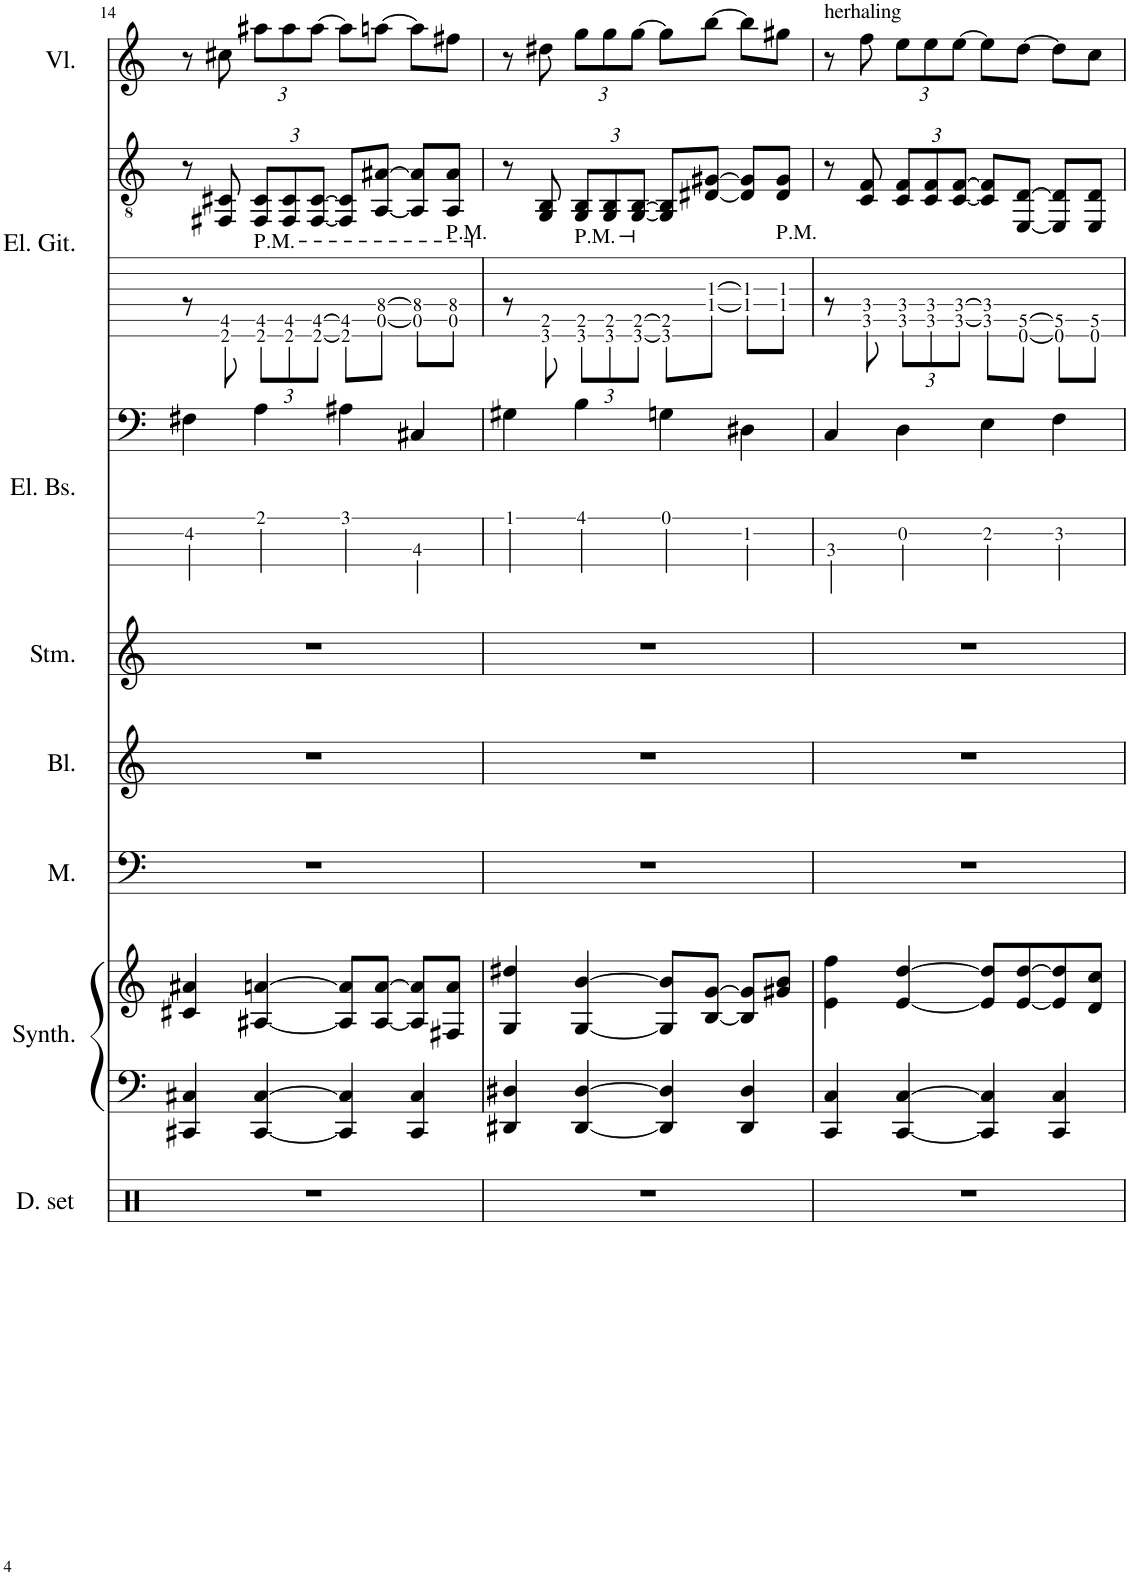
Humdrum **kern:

**kern	**kern	**kern	**kern	**kern	**kern	**kern	**kern	**kern	**kern	**kern
*part8	*part7	*part7	*part6	*part5	*part4	*part3	*part3	*part2	*part2	*part1
*staff11	*staff10	*staff9	*staff8	*staff7	*staff6	*staff5	*staff4	*staff3	*staff2	*staff1
*I"Drumset	*I"computer	*	*I"Mannenstemmen	*I"Vrouwenstemmen	*I"Stem	*I"Elektrische bas	*	*I"Elektrische gitaar	*	*I"Viool
*I'D. set	*	*	*I'M.	*	*I'Stm.	*I'El. Bs.	*	*I'El. Git.	*	*I'Vl.
!!LO:PB:g=z
*clefX	*clefF4	*clefG2	*clefF4	*clefG2	*clefG2	*	*clefF4	*	*clefGv2	*clefG2
*	*	*	*	*	*	*Trd7c12	*Trd7c12	*	*	*
*k[]	*k[]	*k[]	*k[]	*k[]	*k[]	*k[]	*k[]	*k[]	*k[]	*k[]
*M4/4	*M4/4	*M4/4	*M4/4	*M4/4	*M4/4	*M4/4	*M4/4	*M4/4	*M4/4	*M4/4
=14	=14	=14	=14	=14	=14	=14	=14	=14	=14	=14
1r	4CC#X/ 4C#X/	4c#X/ 4a#X/	1r	1r	1r	4F#X\	4F#X\	8r	8r	8r
.	.	.	.	.	.	.	.	8FF#X\ 8C#X\	8FF#X/ 8C#X/	8cc#X\
*	*	*	*	*	*	*	*	*Xbrackettup	*Xbrackettup	*Xbrackettup
!	!	!	!	!	!	!	!	!	!LO:TX:b:t=P.M.	!
.	[4CC#/ [4C#/	[4A#X/ [4an/	.	.	.	4A\	4A\	12FF#\ 12C#\L	12FF#/ 12C#/L	12aa#X\L
.	.	.	.	.	.	.	.	12FF#\ 12C#\	12FF#/ 12C#/	12aa#\
.	.	.	.	.	.	.	.	[12FF#\ [12C#\J	[12FF#/ [12C#/J	[12aa#\J
.	4CC#/] 4C#/]	8A#/] 8a/]L	.	.	.	4A#X\	4A#X\	8FF#\] 8C#\]L	8FF#/] 8C#/]L	8aa#\L]
.	.	[8A#/ [8a/J	.	.	.	.	.	[8AA\ [8A#\J	[8AA/ [8A#X/J	[8aan\J
.	4CC#/ 4C#/	8A#/] 8a/]L	.	.	.	4C#X\	4C#X/	8AA\] 8A#\]L	8AA/] 8A#/]L	8aa\L]
!	!	!	!	!	!	!	!	!	!LO:TX:b:t=P.M.	!
.	.	8F#X/ 8a/J	.	.	.	.	.	8AA\ 8A#\J	8AA/ 8A#/J	8ff#X\J
=15	=15	=15	=15	=15	=15	=15	=15	=15	=15	=15
1r	4DD#X/ 4D#X/	4G/ 4dd#X/	1r	1r	1r	4G#X\	4G#X\	8r	8r	8r
.	.	.	.	.	.	.	.	8GG\ 8BB\	8GG/ 8BB/	8dd#X\
!	!	!	!	!	!	!	!	!	!LO:TX:b:t=P.M.	!
.	[4DD#/ [4D#/	[4G/ [4b/	.	.	.	4B\	4B\	12GG\ 12BB\L	12GG/ 12BB/L	12gg\L
.	.	.	.	.	.	.	.	12GG\ 12BB\	12GG/ 12BB/	12gg\
.	.	.	.	.	.	.	.	[12GG\ [12BB\J	[12GG/ [12BB/J	[12gg\J
.	4DD#/] 4D#/]	8G/] 8b/]L	.	.	.	4Gn\	4Gn\	8GG\] 8BB\]L	8GG/] 8BB/]L	8gg\L]
.	.	[8B/ [8g/J	.	.	.	.	.	[8D#X\ [8G#X\J	[8D#X/ [8G#X/J	[8bb\J
.	4DD#/ 4D#/	8B/] 8g/]L	.	.	.	4D#X\	4D#X\	8D#X\] 8G#X\]L	8D#/] 8G#/]L	8bb\L]
!	!	!	!	!	!	!	!	!	!LO:TX:b:t=P.M.	!
.	.	8g#X/ 8b/J	.	.	.	.	.	8D#X\ 8G#X\J	8D#/ 8G#/J	8gg#X\J
=16	=16	=16	=16	=16	=16	=16	=16	=16	=16	=16
!	!	!	!	!	!	!	!	!	!	!LO:TX:a:t=herhaling
1r	4CC/ 4C/	4e\ 4ff\	1r	1r	1r	4C\	4C/	8r	8r	8r
.	.	.	.	.	.	.	.	8C\ 8F\	8C/ 8F/	8ff\
.	[4CC/ [4C/	[4e/ [4dd/	.	.	.	4D\	4D\	12C\ 12F\L	12C/ 12F/L	12ee\L
.	.	.	.	.	.	.	.	12C\ 12F\	12C/ 12F/	12ee\
.	.	.	.	.	.	.	.	[12C\ [12F\J	[12C/ [12F/J	[12ee\J
.	4CC/] 4C/]	8e/] 8dd/]L	.	.	.	4E\	4E\	8C\] 8F\]L	8C/] 8F/]L	8ee\L]
.	.	[8e/ [8dd/	.	.	.	.	.	[8EE\ [8D\J	[8EE/ [8D/J	[8dd\J
.	4CC/ 4C/	8e/] 8dd/]	.	.	.	4F\	4F\	8EE\] 8D\]L	8EE/] 8D/]L	8dd\L]
.	.	8d/ 8cc/J	.	.	.	.	.	8EE\ 8D\J	8EE/ 8D/J	8cc\J
=	=	=	=	=	=	=	=	=	=	=
*-	*-	*-	*-	*-	*-	*-	*-	*-	*-	*-
